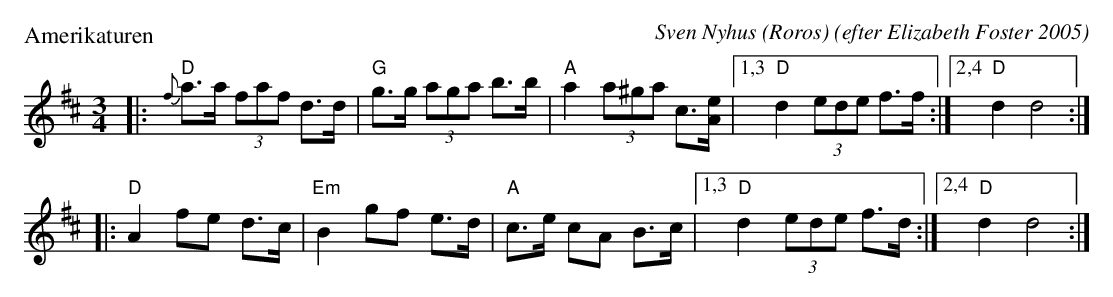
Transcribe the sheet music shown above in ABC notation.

X:1
P: Amerikaturen
C: Sven Nyhus (R\oros)
O: efter Elizabeth Foster 2005
M: 3/4
L: 1/8
K: D
|: "D"{f}a>a (3faf d>d | "G"g>g (3aga b>b | "A"a2 (3a^ga c>[eA] |1,3 "D"d2 (3ede f>f :|2,4 "D"d2 d4 :|
|: "D"A2 fe d>c | "Em"B2 gf e>d | "A"c>e cA B>c |1,3 "D"d2 (3ede f>d :|2,4 "D"d2 d4 :|
